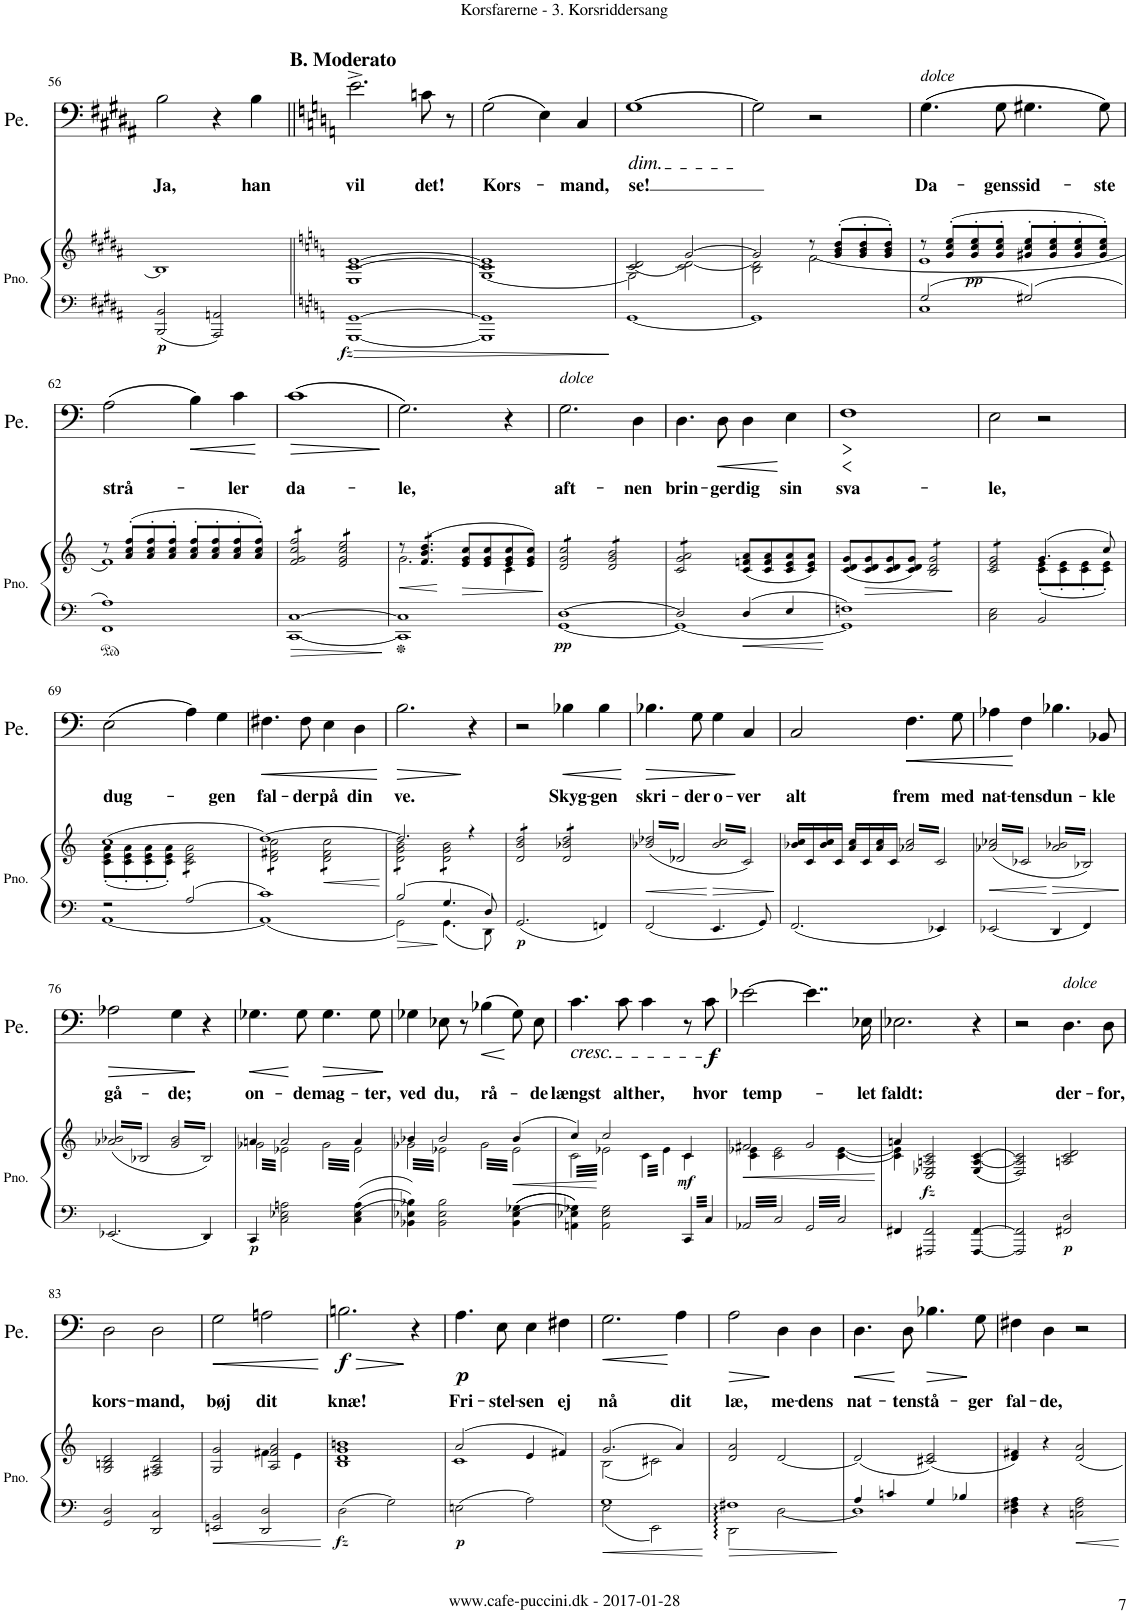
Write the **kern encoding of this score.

**kern	**kern	**dynam	**kern	**text	**dynam
*part2	*part2	*part2	*part1	*part1	*part1
*staff3	*staff2	*staff2/3	*staff1	*staff1	*staff1
*I"Piano	*	*	*I"Peter Eremit	*	*
*I'Pno.	*	*	*I'Pe.	*	*
!!LO:PB:g=z
*clefF4	*clefG2	*	*clefF4	*	*
*k[f#c#g#d#a#]	*k[f#c#g#d#a#]	*	*k[f#c#g#d#a#]	*	*
*M4/4	*M4/4	*	*M4/4	*	*
*met(c)	*met(c)	*	*met(c)	*	*
=56	=56	=56	=56	=56	=56
!	!	!LO:DY:b=2	!	!LO:LY:b	!
2BBB/ 2BB/	1B]	p	2B\	Ja,	.
2AAA#/ 2AAn/	.	.	4r	.	.
!	!	!	!	!LO:LY:b	!
.	.	.	4B\	han	.
=57||	=57||	=57||	=57||	=57||	=57||
*k[]	*k[]	*	*k[]	*	*
*	*^	*	*	*	*
!	!	!	!LO:DY:b=2	!	!LO:LY:b	!
[1GGG [1GG	[1c [1e	1E	fz	2.e^\	vil	.
!	!	!	!	!	!LO:LY:b	!
.	.	.	.	8cn\	det!	.
.	.	.	.	8r	.	.
=58	=58	=58	=58	=58	=58	=58
!	!	!	!	!	!LO:LY:b	!
1GGG] 1GG]	1c] 1e]	[1G	.	(2G\	Kors-	.
.	.	.	.	4E\)	.	.
!	!	!	!	!	!LO:LY:b	!
.	.	.	.	4C/	-mand,	.
=59	=59	=59	=59	=59	=59	=59
!	!	!	!	!LO:TX:b:i:t=dim.	!	!
!	!	!	!	!	!LO:LY:b	!
[1GG	(2c/ 2d/	2G\]	.	[1G	se!	.
.	[2g/	2c\ [2d\)	.	.	.	.
=60	=60	=60	=60	=60	=60	=60
1GG]	2g/]	2B\ 2d\]	.	2G\]	.	.
.	8r	(2f\	.	2r	.	.
.	(8g/' 8b/' 8dd/'L	.	.	.	.	.
.	8g/' 8b/' 8dd/'	.	.	.	.	.
.	8g/' 8b/' 8dd/'J)	.	.	.	.	.
=61	=61	=61	=61	=61	=61	=61
*^	*	*	*	*	*	*
!	!	!	!	!	!LO:TX:a:i:t=dolce	!	!
!	!	!	!	!	!	!LO:LY:b	!
2G/	1C	8r	1e	.	(4.G\	Da-	.
.	.	(8g/' 8cc/' 8ee/'L	.	.	.	.	.
!	!	!	!	!LO:DY:b	!	!	!
.	.	8g/' 8cc/' 8ee/'	.	pp	.	.	.
!	!	!	!	!	!	!LO:LY:b	!
.	.	8g/' 8cc/' 8ee/'J	.	.	8G\	-gens	.
!	!	!	!	!	!	!LO:LY:b	!
2G#X/	.	8g#X/' 8cc/' 8ee/'L	.	.	4.G#X\	sid-	.
.	.	8g#/' 8cc/' 8ee/'	.	.	.	.	.
.	.	8g#/' 8cc/' 8ee/'	.	.	.	.	.
!	!	!	!	!	!	!LO:LY:b	!
.	.	8g#/' 8cc/' 8ee/'J)	.	.	8G#\)	-ste	.
!!LO:LB:g=z
=62	=62	=62	=62	=62	=62	=62	=62
!	!	!	!	!	!	!LO:LY:b	!
1A	1FF	8r	1f)	.	(2A\	strå-	.
.	.	(8a/' 8cc/' 8ff/'L	.	.	.	.	.
.	.	8a/' 8cc/' 8ff/'	.	.	.	.	.
.	.	8a/' 8cc/' 8ff/'J	.	.	.	.	.
!	!	!	!	!	!	!	!LO:HP:b
.	.	8a/' 8cc/' 8ff/'L	.	.	4B\)	.	<
.	.	8a/' 8cc/' 8ff/'	.	.	.	.	.
!	!	!	!	!	!	!LO:LY:b	!
.	.	8a/' 8cc/' 8ff/'	.	.	4c\	-ler	[
.	.	8a/' 8cc/' 8ff/'J)	.	.	.	.	.
*v	*v	*	*	*	*	*	*
*	*v	*v	*	*	*	*
=63	=63	=63	=63	=63	=63
!	!	!	!	!LO:LY:b	!LO:HP:b
*	*tremolo	*	*	*	*
[1CC [1C	8f/ 8g/ 8cc/ 8ff/L	.	(1c	da-	>
.	8f/ 8g/ 8cc/ 8ff/	.	.	.	.
.	8f/ 8g/ 8cc/ 8ff/	.	.	.	.
.	8f/ 8g/ 8cc/ 8ff/J	.	.	.	.
.	8e/ 8g/ 8cc/ 8ee/L	.	.	.	.
.	8e/ 8g/ 8cc/ 8ee/	.	.	.	.
.	8e/ 8g/ 8cc/ 8ee/	.	.	.	.
.	8e/ 8g/ 8cc/ 8ee/J	.	.	.	.
*	*Xtremolo	*	*	*	*
.	.	.	.	.	]
=64	=64	=64	=64	=64	=64
!	!	!LO:HP:b	!	!LO:LY:b	!
*	*^	*	*	*	*
1CC] 1C]	8r	2.g\	<	2.G\)	-le,	.
*	*tremolo	*	*	*	*	*
.	(8f/ 8b/ 8dd/L	.	[	.	.	.
.	(8f/ 8b/ 8dd/	.	.	.	.	.
.	(8f/ 8b/ 8dd/J	.	.	.	.	.
*	*Xtremolo	*	*	*	*	*
!	!	!	!LO:HP:b	!	!	!
.	8e/ 8g/ 8cc/L	.	>	.	.	.
.	8e/ 8g/ 8cc/	.	.	.	.	.
.	8e/ 8g/ 8cc/	4c\	.	4r	.	.
.	8e/ 8g/ 8cc/J)	.	.	.	.	.
*	*v	*v	*	*	*	*
.	.	]	.	.	.
=65	=65	=65	=65	=65	=65
*^	*	*	*	*	*
!	!	!	!	!LO:TX:a:i:t=dolce	!	!
!	!	!	!LO:DY:b=2	!	!LO:LY:b	!
*	*	*tremolo	*	*	*	*
[1D	[1GG	8d/ 8g/ 8cc/L	pp	2.G\	aft-	.
.	.	8d/ 8g/ 8cc/	.	.	.	.
.	.	8d/ 8g/ 8cc/	.	.	.	.
.	.	8d/ 8g/ 8cc/J	.	.	.	.
.	.	8d/ 8g/ 8b/L	.	.	.	.
.	.	8d/ 8g/ 8b/	.	.	.	.
!	!	!	!	!	!LO:LY:b	!
.	.	8d/ 8g/ 8b/	.	4D\	-nen	.
.	.	8d/ 8g/ 8b/J	.	.	.	.
=66	=66	=66	=66	=66	=66	=66
!	!	!	!	!	!LO:LY:b	!
2D/]	1GG_	8c/ 8g/ 8a/L	.	4.D\	brin-	.
.	.	8c/ 8g/ 8a/	.	.	.	.
.	.	8c/ 8g/ 8a/	.	.	.	.
!	!	!	!	!	!LO:LY:b	!LO:HP:b
.	.	8c/ 8g/ 8a/J	.	8D\	-ger	<
*	*	*Xtremolo	*	*	*	*
!	!	!	!	!	!LO:LY:b	!
4D/	.	(8c/ 8fn/ 8a/L	.	4D\	dig	.
.	.	8c/ 8f/ 8a/	.	.	.	.
!	!	!	!	!	!LO:LY:b	!
4E/	.	8c/ 8e/ 8a/	.	4E\	sin	[
.	.	8c/ 8e/ 8a/J)	.	.	.	.
=67	=67	=67	=67	=67	=67	=67
!	!	!	!	!	!LO:LY:b	!LO:HP:b
!	!	!	!	!	!	!LO:HP:n=1:b
1Fn	1GG]	(8c/ 8d/ 8g/L	.	1F	sva-	< >
!	!	!	!LO:HP:b	!	!	!
.	.	8c/ 8d/ 8g/	>	.	.	.
.	.	8c/ 8d/ 8g/	.	.	.	.
.	.	8c/ 8d/ 8g/J)	.	.	.	.
*	*	*tremolo	*	*	*	*
.	.	8B/ 8d/ 8g/L	.	.	.	.
.	.	8B/ 8d/ 8g/	.	.	.	.
.	.	8B/ 8d/ 8g/	.	.	.	.
.	.	8B/ 8d/ 8g/J	.	.	.	.
*v	*v	*	*	*	*	*
.	.	]	.	.	[
=68	=68	=68	=68	=68	=68
*	*^	*	*	*	*
!	!	!	!	!	!LO:LY:b	!
2C\ 2E\	8c/ 8e/ 8g/L	2ryy	.	2E\	-le,	.
.	8c/ 8e/ 8g/	.	.	.	.	.
.	8c/ 8e/ 8g/	.	.	.	.	.
.	8c/ 8e/ 8g/J	.	.	.	.	.
*	*Xtremolo	*	*	*	*	*
2BB/	(4.g/	(8c\' 8e\'L	.	2r	.	]
.	.	8c\' 8e\'	.	.	.	.
.	.	8c\' 8e\'	.	.	.	.
.	8cc/)	8c\' 8e\'J)	.	.	.	.
!!LO:LB:g=z
=69	=69	=69	=69	=69	=69	=69
*^	*	*	*	*	*	*
!	!	!	!	!	!	!LO:LY:b	!
2r	[1AA	(1cc	(8c\' 8e\' 8a\'L	.	(2E\	dug-	.
.	.	.	8c\' 8e\' 8a\'	.	.	.	.
.	.	.	8c\' 8e\' 8a\'	.	.	.	.
.	.	.	8c\' 8e\' 8a\'J)	.	.	.	.
*	*	*tremolo	*	*	*	*	*
2A/	.	.	8c\ 8e\ 8a\L	.	4A\)	.	.
.	.	.	8c\ 8e\ 8a\	.	.	.	.
!	!	!	!	!	!	!LO:LY:b	!
.	.	.	8c\ 8e\ 8a\	.	4G\	-gen	.
.	.	.	8c\ 8e\ 8a\J	.	.	.	.
=70	=70	=70	=70	=70	=70	=70	=70
!	!	!	!	!	!	!LO:LY:b	!LO:HP:b
1c	1AA]	[1dd)	8d\ 8f#X\ 8cc\L	.	4.F#X\	fal-	<
.	.	.	8d\ 8f#X\ 8cc\	.	.	.	.
.	.	.	8d\ 8f#X\ 8cc\	.	.	.	.
!	!	!	!	!	!	!LO:LY:b	!
.	.	.	8d\ 8f#X\ 8cc\J	.	8F#\	-der	.
!	!	!	!	!LO:HP:b	!	!LO:LY:b	!
.	.	.	8d\ 8f#\ 8cc\L	<	4E\	på	.
.	.	.	8d\ 8f#\ 8cc\	.	.	.	.
!	!	!	!	!	!	!LO:LY:b	!
.	.	.	8d\ 8f#\ 8cc\	.	4D\	din	.
.	.	.	8d\ 8f#\ 8cc\J	.	.	.	.
*v	*v	*	*	*	*	*	*
*	*v	*v	*	*	*	*
.	.	.	.	.	[
=71	=71	=71	=71	=71	=71
!	!	!LO:HP:b=2	!	!LO:LY:b	!LO:HP:b
*^	*^	*	*	*	*
2B/	2GG\	2.dd/]	8d\ 8g\ 8b\L	>	2.B\	ve.	>
.	.	.	8d\ 8g\ 8b\	.	.	.	.
.	.	.	8d\ 8g\ 8b\	.	.	.	.
.	.	.	8d\ 8g\ 8b\J	.	.	.	.
4.G/	4.GG\	.	8d\ 8g\ 8b\L	[	.	.	.
.	.	.	8d\ 8g\ 8b\	.	.	.	.
.	.	4r	8d\ 8g\ 8b\	.	4r	.	]
8D/	8DD\	.	8d\ 8g\ 8b\J	.	.	.	.
*	*	*v	*v	*	*	*	*
=72	=72	=72	=72	=72	=72	=72
!	!	!	!LO:DY:b=2	!	!	!
*v	*v	*	*	*	*	*
2.GG/	8d/ 8b/ 8dd/L	p	2r	.	.
.	8d/ 8b/ 8dd/	.	.	.	.
.	8d/ 8b/ 8dd/	.	.	.	.
.	8d/ 8b/ 8dd/J	.	.	.	.
!	!	!	!	!LO:LY:b	!LO:HP:b
.	8d/ 8b-X/ 8dd/L	.	4B-X\	Skyg-	<
.	8d/ 8b-X/ 8dd/	.	.	.	.
!	!	!	!	!LO:LY:b	!
4FFn/	8d/ 8b-X/ 8dd/	.	4B-\	-gen	.
.	8d/ 8b-X/ 8dd/J	.	.	.	.
.	.	.	.	.	[
=73	=73	=73	=73	=73	=73
!	!	!LO:HP:b	!	!LO:LY:b	!LO:HP:b
2FF/	(32b-X/ 32dd-X/LLL	<	4.B-X\	skri-	>
.	32d-X/	.	.	.	.
.	32b-X/ 32dd-X/	.	.	.	.
.	32d-X/	.	.	.	.
.	32b-X/ 32dd-X/	.	.	.	.
.	32d-X/	.	.	.	.
.	32b-X/ 32dd-X/	.	.	.	.
.	32d-X/	.	.	.	.
.	32b-X/ 32dd-X/	.	.	.	.
.	32d-X/	.	.	.	.
.	32b-X/ 32dd-X/	.	.	.	.
.	32d-X/	.	.	.	.
!	!	!	!	!LO:LY:b	!
.	32b-X/ 32dd-X/	.	8G\	-der	.
.	32d-X/	.	.	.	.
.	32b-X/ 32dd-X/	.	.	.	.
.	32d-X/JJJ	.	.	.	.
!	!	!LO:HP:n=1:b	!	!LO:LY:b	!
4.EE/	32b-/ 32cc/LLL	] >	4G\	o-	.
.	32c/)	.	.	.	.
.	32b-/ 32cc/	.	.	.	.
.	32c/)	.	.	.	.
.	32b-/ 32cc/	.	.	.	.
.	32c/)	.	.	.	.
.	32b-/ 32cc/	.	.	.	.
.	32c/)	.	.	.	.
!	!	!	!	!LO:LY:b	!
.	32b-/ 32cc/	.	4C/	-ver	]
.	32c/)	.	.	.	.
.	32b-/ 32cc/	.	.	.	.
.	32c/)	.	.	.	.
8GG/	32b-/ 32cc/	.	.	.	.
.	32c/)	.	.	.	.
.	32b-/ 32cc/	.	.	.	.
.	32c/)JJJ	.	.	.	.
*	*Xtremolo	*	*	*	*
.	.	[	.	.	.
=74	=74	=74	=74	=74	=74
!	!	!	!	!LO:LY:b	!
2.FF/	16b-X/ 16cc/LL	.	2C/	alt	.
.	.	.	.	.	.
.	16c/	.	.	.	.
.	.	.	.	.	.
.	16b-/ 16cc/	.	.	.	.
.	.	.	.	.	.
.	16c/JJ	.	.	.	.
.	.	.	.	.	.
.	16a/ 16cc/LL	.	.	.	.
.	16c/	.	.	.	.
.	16a/ 16cc/	.	.	.	.
.	16c/JJ	.	.	.	.
!	!	!	!	!LO:LY:b	!LO:HP:b
*	*tremolo	*	*	*	*
.	32a-X/ 32cc/LLL	.	4.F\	frem	<
.	32c/	.	.	.	.
.	32a-X/ 32cc/	.	.	.	.
.	32c/	.	.	.	.
.	32a-X/ 32cc/	.	.	.	.
.	32c/	.	.	.	.
.	32a-X/ 32cc/	.	.	.	.
.	32c/	.	.	.	.
4EE-X/	32a-X/ 32cc/	.	.	.	.
.	32c/	.	.	.	.
.	32a-X/ 32cc/	.	.	.	.
.	32c/	.	.	.	.
!	!	!	!	!LO:LY:b	!
.	32a-X/ 32cc/	.	8G\	med	.
.	32c/	.	.	.	.
.	32a-X/ 32cc/	.	.	.	.
.	32c/JJJ	.	.	.	.
=75	=75	=75	=75	=75	=75
!	!	!LO:HP:b	!	!LO:LY:b	!
2EE-X/	(32a-X/ 32cc-X/LLL	<	4A-X\	nat-	.
.	32c-X/	.	.	.	.
.	32a-X/ 32cc-X/	.	.	.	.
.	32c-X/	.	.	.	.
.	32a-X/ 32cc-X/	.	.	.	.
.	32c-X/	.	.	.	.
.	32a-X/ 32cc-X/	.	.	.	.
.	32c-X/	.	.	.	.
!	!	!	!	!LO:LY:b	!
.	32a-X/ 32cc-X/	.	4F\	-tens	[
.	32c-X/	.	.	.	.
.	32a-X/ 32cc-X/	.	.	.	.
.	32c-X/	.	.	.	.
.	32a-X/ 32cc-X/	.	.	.	.
.	32c-X/	.	.	.	.
.	32a-X/ 32cc-X/	.	.	.	.
.	32c-X/JJJ	.	.	.	.
!	!	!LO:HP:n=1:b	!	!LO:LY:b	!
4DD/	32a-/ 32b-X/LLL	] >	4.B-X\	dun-	.
.	32B-X/)	.	.	.	.
.	32a-/ 32b-X/	.	.	.	.
.	32B-X/)	.	.	.	.
.	32a-/ 32b-X/	.	.	.	.
.	32B-X/)	.	.	.	.
.	32a-/ 32b-X/	.	.	.	.
.	32B-X/)	.	.	.	.
4FF/	32a-/ 32b-X/	.	.	.	.
.	32B-X/)	.	.	.	.
.	32a-/ 32b-X/	.	.	.	.
.	32B-X/)	.	.	.	.
!	!	!	!	!LO:LY:b	!
.	32a-/ 32b-X/	.	8BB-X/	-kle	.
.	32B-X/)	.	.	.	.
.	32a-/ 32b-X/	.	.	.	.
.	32B-X/)JJJ	.	.	.	.
.	.	[	.	.	.
!!LO:LB:g=z
=76	=76	=76	=76	=76	=76
!	!	!	!	!LO:LY:b	!LO:HP:b
2.EE-X/	(32a-X/ 32b-X/LLL	.	2A-X\	gå-	>
.	32B-X/	.	.	.	.
.	32a-X/ 32b-X/	.	.	.	.
.	32B-X/	.	.	.	.
.	32a-X/ 32b-X/	.	.	.	.
.	32B-X/	.	.	.	.
.	32a-X/ 32b-X/	.	.	.	.
.	32B-X/	.	.	.	.
.	32a-X/ 32b-X/	.	.	.	.
.	32B-X/	.	.	.	.
.	32a-X/ 32b-X/	.	.	.	.
.	32B-X/	.	.	.	.
.	32a-X/ 32b-X/	.	.	.	.
.	32B-X/	.	.	.	.
.	32a-X/ 32b-X/	.	.	.	.
.	32B-X/JJJ	.	.	.	.
!	!	!	!	!LO:LY:b	!
.	32g/ 32b-/LLL	.	4G\	-de;	.
.	32B-/)	.	.	.	.
.	32g/ 32b-/	.	.	.	.
.	32B-/)	.	.	.	.
.	32g/ 32b-/	.	.	.	.
.	32B-/)	.	.	.	.
.	32g/ 32b-/	.	.	.	.
.	32B-/)	.	.	.	.
4DD/	32g/ 32b-/	.	4r	.	]
.	32B-/)	.	.	.	.
.	32g/ 32b-/	.	.	.	.
.	32B-/)	.	.	.	.
.	32g/ 32b-/	.	.	.	.
.	32B-/)	.	.	.	.
.	32g/ 32b-/	.	.	.	.
.	32B-/)JJJ	.	.	.	.
=77	=77	=77	=77	=77	=77
*	*^	*	*	*	*
!	!	!	!LO:DY:b=2	!	!LO:LY:b	!LO:HP:b
4CC/	4an/	64g-X\LLLL	p	4.G-X\	on-	<
.	.	64e-X\	.	.	.	.
.	.	64g-X\	.	.	.	.
.	.	64e-X\	.	.	.	.
.	.	64g-X\	.	.	.	.
.	.	64e-X\	.	.	.	.
.	.	64g-X\	.	.	.	.
.	.	64e-X\	.	.	.	.
.	.	64g-X\	.	.	.	.
.	.	64e-X\	.	.	.	.
.	.	64g-X\	.	.	.	.
.	.	64e-X\	.	.	.	.
.	.	64g-X\	.	.	.	.
.	.	64e-X\	.	.	.	.
.	.	64g-X\	.	.	.	.
.	.	64e-X\	.	.	.	.
2C\ 2E-X\ 2An\	2a/	64g-X\	.	.	.	.
.	.	64e-X\	.	.	.	.
.	.	64g-X\	.	.	.	.
.	.	64e-X\	.	.	.	.
.	.	64g-X\	.	.	.	.
.	.	64e-X\	.	.	.	.
.	.	64g-X\	.	.	.	.
.	.	64e-X\	.	.	.	.
!	!	!	!	!	!LO:LY:b	!
.	.	64g-X\	.	8G-\	-de	[
.	.	64e-X\	.	.	.	.
.	.	64g-X\	.	.	.	.
.	.	64e-X\	.	.	.	.
.	.	64g-X\	.	.	.	.
.	.	64e-X\	.	.	.	.
.	.	64g-X\	.	.	.	.
.	.	64e-X\JJJJ	.	.	.	.
!	!	!	!	!	!LO:LY:b	!LO:HP:b
.	.	64g-\LLLL	.	4.G-\	mag-	>
.	.	64e-\	.	.	.	.
.	.	64g-\	.	.	.	.
.	.	64e-\	.	.	.	.
.	.	64g-\	.	.	.	.
.	.	64e-\	.	.	.	.
.	.	64g-\	.	.	.	.
.	.	64e-\	.	.	.	.
.	.	64g-\	.	.	.	.
.	.	64e-\	.	.	.	.
.	.	64g-\	.	.	.	.
.	.	64e-\	.	.	.	.
.	.	64g-\	.	.	.	.
.	.	64e-\	.	.	.	.
.	.	64g-\	.	.	.	.
.	.	64e-\	.	.	.	.
4C\ 4E-\ 4A\	4a/	64g-\	.	.	.	.
.	.	64e-\	.	.	.	.
.	.	64g-\	.	.	.	.
.	.	64e-\	.	.	.	.
.	.	64g-\	.	.	.	.
.	.	64e-\	.	.	.	.
.	.	64g-\	.	.	.	.
.	.	64e-\	.	.	.	.
!	!	!	!	!	!LO:LY:b	!
.	.	64g-\	.	8G-\	-ter,	.
.	.	64e-\	.	.	.	.
.	.	64g-\	.	.	.	.
.	.	64e-\	.	.	.	.
.	.	64g-\	.	.	.	.
.	.	64e-\	.	.	.	.
.	.	64g-\	.	.	.	.
.	.	64e-\JJJJ	.	.	.	.
*	*v	*v	*	*	*	*
.	.	.	.	.	]
=78	=78	=78	=78	=78	=78
*	*^	*	*	*	*
!	!	!	!	!	!LO:LY:b	!
4BB-X\ 4E-X\ 4B-X\	4b-X/	64g-X\LLLL	.	4G-X\	ved	.
.	.	64e-X\	.	.	.	.
.	.	64g-X\	.	.	.	.
.	.	64e-X\	.	.	.	.
.	.	64g-X\	.	.	.	.
.	.	64e-X\	.	.	.	.
.	.	64g-X\	.	.	.	.
.	.	64e-X\	.	.	.	.
.	.	64g-X\	.	.	.	.
.	.	64e-X\	.	.	.	.
.	.	64g-X\	.	.	.	.
.	.	64e-X\	.	.	.	.
.	.	64g-X\	.	.	.	.
.	.	64e-X\	.	.	.	.
.	.	64g-X\	.	.	.	.
.	.	64e-X\	.	.	.	.
!	!	!	!	!	!LO:LY:b	!
2BB-\ 2E-\ 2B-\	2b-/	64g-X\	.	8E-X\	du,	.
.	.	64e-X\	.	.	.	.
.	.	64g-X\	.	.	.	.
.	.	64e-X\	.	.	.	.
.	.	64g-X\	.	.	.	.
.	.	64e-X\	.	.	.	.
.	.	64g-X\	.	.	.	.
.	.	64e-X\	.	.	.	.
.	.	64g-X\	.	8r	.	.
.	.	64e-X\	.	.	.	.
.	.	64g-X\	.	.	.	.
.	.	64e-X\	.	.	.	.
.	.	64g-X\	.	.	.	.
.	.	64e-X\	.	.	.	.
.	.	64g-X\	.	.	.	.
.	.	64e-X\JJJJ	.	.	.	.
!	!	!	!	!	!LO:LY:b	!LO:HP:b
.	.	64g-\LLLL	.	(4B-X\	rå-	<
.	.	64e-\	.	.	.	.
.	.	64g-\	.	.	.	.
.	.	64e-\	.	.	.	.
.	.	64g-\	.	.	.	.
.	.	64e-\	.	.	.	.
.	.	64g-\	.	.	.	.
.	.	64e-\	.	.	.	.
.	.	64g-\	.	.	.	.
.	.	64e-\	.	.	.	.
.	.	64g-\	.	.	.	.
.	.	64e-\	.	.	.	.
.	.	64g-\	.	.	.	.
.	.	64e-\	.	.	.	.
.	.	64g-\	.	.	.	.
.	.	64e-\	.	.	.	.
!	!	!	!LO:HP:b	!	!	!
4BB-\ 4E-\ 4G-X\	(4b-/	64g-\	<	8G-\L)	.	[
.	.	64e-\	.	.	.	.
.	.	64g-\	.	.	.	.
.	.	64e-\	.	.	.	.
.	.	64g-\	.	.	.	.
.	.	64e-\	.	.	.	.
.	.	64g-\	.	.	.	.
.	.	64e-\	.	.	.	.
!	!	!	!	!	!LO:LY:b	!
.	.	64g-\	.	8E-\J	-de	.
.	.	64e-\	.	.	.	.
.	.	64g-\	.	.	.	.
.	.	64e-\	.	.	.	.
.	.	64g-\	.	.	.	.
.	.	64e-\	.	.	.	.
.	.	64g-\	.	.	.	.
.	.	64e-\JJJJ	.	.	.	.
=79	=79	=79	=79	=79	=79	=79
!	!	!	!	!LO:TX:b:i:t=cresc.	!	!
!	!	!	!	!	!LO:LY:b	!
4AAn\ 4E-X\ 4G-X\	4cc/)	64c\LLLL	.	4.c\	længst	.
.	.	64e-X\	.	.	.	.
.	.	64c\	.	.	.	.
.	.	64e-X\	.	.	.	.
.	.	64c\	.	.	.	.
.	.	64e-X\	.	.	.	.
.	.	64c\	.	.	.	.
.	.	64e-X\	.	.	.	.
.	.	64c\	.	.	.	.
.	.	64e-X\	.	.	.	.
.	.	64c\	.	.	.	.
.	.	64e-X\	.	.	.	.
.	.	64c\	.	.	.	.
.	.	64e-X\	.	.	.	.
.	.	64c\	.	.	.	.
.	.	64e-X\	.	.	.	.
2AA\ 2E-\ 2G-\	2cc/	64c\	]	.	.	.
.	.	64e-X\	.	.	.	.
.	.	64c\	.	.	.	.
.	.	64e-X\	.	.	.	.
.	.	64c\	.	.	.	.
.	.	64e-X\	.	.	.	.
.	.	64c\	.	.	.	.
.	.	64e-X\	.	.	.	.
!	!	!	!	!	!LO:LY:b	!
.	.	64c\	.	8c\	alt	.
.	.	64e-X\	.	.	.	.
.	.	64c\	.	.	.	.
.	.	64e-X\	.	.	.	.
.	.	64c\	.	.	.	.
.	.	64e-X\	.	.	.	.
.	.	64c\	.	.	.	.
.	.	64e-X\JJJJ	.	.	.	.
!	!	!	!	!	!LO:LY:b	!
.	.	64c\LLLL	.	4c\	her,	.
.	.	64e-\	.	.	.	.
.	.	64c\	.	.	.	.
.	.	64e-\	.	.	.	.
.	.	64c\	.	.	.	.
.	.	64e-\	.	.	.	.
.	.	64c\	.	.	.	.
.	.	64e-\	.	.	.	.
.	.	64c\	.	.	.	.
.	.	64e-\	.	.	.	.
.	.	64c\	.	.	.	.
.	.	64e-\	.	.	.	.
.	.	64c\	.	.	.	.
.	.	64e-\	.	.	.	.
.	.	64c\	.	.	.	.
.	.	64e-\JJJJ	.	.	.	.
*	*Xtremolo	*	*	*	*	*
!	!	!	!LO:DY:b	!	!	!
12.CC/	4c/	4c\	mf	8r	.	.
.	.	.	.	.	.	.
.	.	.	.	.	.	.
.	.	.	.	.	.	.
.	.	.	.	.	.	.
.	.	.	.	.	.	.
.	.	.	.	.	.	.
.	.	.	.	.	.	.
!	!	!	!	!	!LO:LY:b	!LO:DY:b
12.C/	.	.	.	8c\	hvor	f
=80	=80	=80	=80	=80	=80	=80
!	!	!	!LO:HP:b	!	!LO:LY:b	!
6.AA-X/	2f#X/	4c\ 4e-X\	<	[2e-X\	temp-	.
6.C/	.	2c\ 2e-\	.	.	.	.
6.GG/	2g/	.	.	4..e-\]	.	.
6.C/	.	[4c\ [4e-\	.	.	.	.
!	!	!	!	!	!LO:LY:b	!
.	.	.	.	16E-X\	-let	.
*	*v	*v	*	*	*	*
.	.	[	.	.	.
=81	=81	=81	=81	=81	=81
*	*^	*	*	*	*
!	!	!	!	!	!LO:LY:b	!
4FF#X/	4an/	4c\] 4e-\]	.	2.E-X\	faldt:	.
!	!	!	!LO:DY:b	!	!	!
2FFF#X/ 2FF#/	2C/ 2E-X/ 2An/ 2c/	2.ryy	fz	.	.	.
[4FFF#/ [4FF#/	(4E-/ [4A/ [4c/	.	.	4r	.	.
*	*v	*v	*	*	*	*
=82	=82	=82	=82	=82	=82
2FFF#/] 2FF#/]	2D/ 2A/] 2c/])	.	2r	.	.
!	!	!	!LO:TX:a:i:t=dolce	!	!
!	!	!LO:DY:b=2	!	!LO:LY:b	!
2FF#X/ 2D/	2An/ 2c/ 2d/	p	4.D\	der-	.
!	!	!	!	!LO:LY:b	!
.	.	.	8D\	-for,	.
!!LO:LB:g=z
=83	=83	=83	=83	=83	=83
!	!	!	!	!LO:LY:b	!
2GG/ 2D/	2G/ 2Bn/ 2d/	.	2D\	kors-	.
!	!	!	!	!LO:LY:b	!
2DD/ 2C/	2F#X/ 2A/ 2d/	.	2D\	-mand,	.
=84	=84	=84	=84	=84	=84
*	*^	*	*	*	*
!	!	!	!	!	!LO:LY:b	!LO:HP:b
2EEn/ 2BB/	2G/ 2g/	2ryy	.	2G\	bøj	<
!	!	!	!	!	!LO:LY:b	!
2DD/ 2D/	2A/ 2f#X/ 2a/	4f#\	.	2An\	dit	.
.	.	4e\	.	.	.	.
*	*v	*v	*	*	*	*
.	.	[	.	.	[
=85	=85	=85	=85	=85	=85
*	*^	*	*	*	*
!	!	!	!LO:DY:b=2	!	!LO:LY:b	!LO:HP:b
!	!	!	!	!	!	!LO:DY:n=1:b
2D\	1g 1bn	1B 1d	fz	2.Bn\	knæ!	> f
2G\	.	.	.	.	.	.
.	.	.	.	4r	.	]
=86	=86	=86	=86	=86	=86	=86
!	!	!	!LO:DY:b=2	!	!LO:LY:b	!LO:DY:b
2En\	(2a/	1c	p	4.A\	Fri-	p
!	!	!	!	!	!LO:LY:b	!
.	.	.	.	8E\	-stel-	.
!	!	!	!	!	!LO:LY:b	!
2A\	4e/	.	.	4E\	-sen	.
!	!	!	!	!	!LO:LY:b	!
.	4f#X/)	.	.	4F#X\	ej	.
=87	=87	=87	=87	=87	=87	=87
*^	*	*	*	*	*	*
!	!	!	!	!	!	!LO:LY:b	!LO:HP:b
1G	2E\	(2.g/	(2B\	.	2.G\	nå	<
.	2EE\	.	2c#X\)	.	.	.	.
!	!	!	!	!	!	!LO:LY:b	!
.	.	4a/)	.	.	4A\	dit	[
*	*	*v	*v	*	*	*	*
=88	=88	=88	=88	=88	=88	=88
!	!	!	!	!	!LO:LY:b	!LO:HP:b
1DD 1F#X	2DD\	2d/ 2a/	.	2A\	læ,	>
!	!	!	!	!	!LO:LY:b	!
.	[2D\	[2d/	.	4D\	me-	]
!	!	!	!	!	!LO:LY:b	!
.	.	.	.	4D\	-dens	.
=89	=89	=89	=89	=89	=89	=89
!	!	!	!	!	!LO:LY:b	!LO:HP:b
4A/	1D]	(2d/]	.	4.D\	nat-	<
4cn/	.	.	.	.	.	.
!	!	!	!	!	!LO:LY:b	!
.	.	.	.	8D\	-tens	[
!	!	!	!	!	!LO:LY:b	!LO:HP:b
4G/	.	(2c#X/ 2e/)	.	4.B-X\	tå-	>
4B-X/	.	.	.	.	.	.
!	!	!	!	!	!LO:LY:b	!
.	.	.	.	8G\	-ger	]
*v	*v	*	*	*	*	*
=90	=90	=90	=90	=90	=90
!	!	!	!	!LO:LY:b	!
4D\ 4F#X\ 4A\	4d/ 4f#X/)	.	4F#X\	fal-	.
!	!	!	!	!LO:LY:b	!
4r	4r	.	4D\	-de,	.
2Cn\ 2F#\ 2A\	2d/ 2a/	.	2r	.	.
=	=	=	=	=	=
*-	*-	*-	*-	*-	*-
